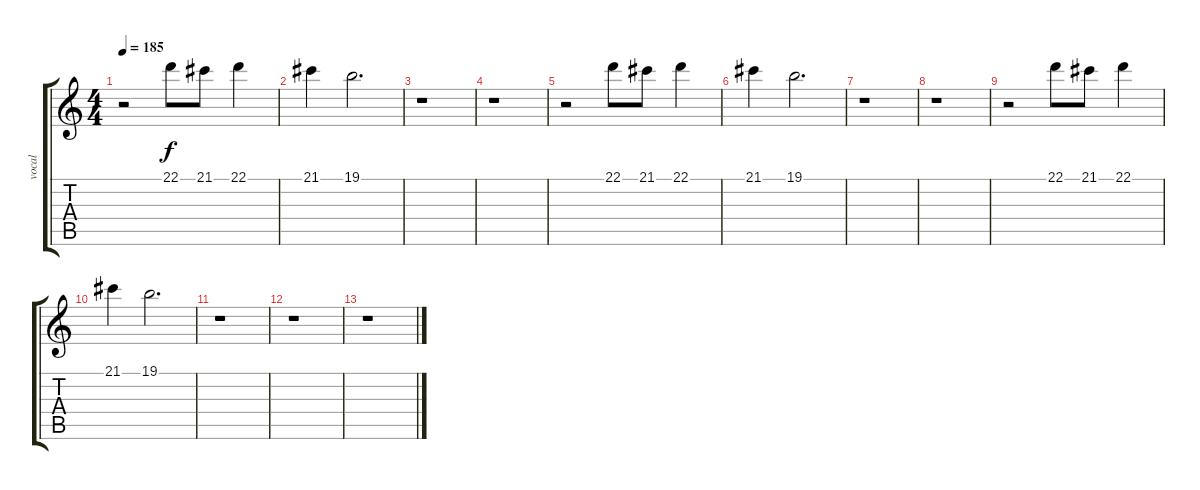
\track ("vocal" "vocal") {instrument oboe}
\staff {score tabs}
\tuning (E4 B3 G3 D3 A2 E2) {hide}
\ts (4 4)
\tempo 185
\clef g2
\ks c
r.2{dy f} 22.1.8 21.1.8 22.1.4 |
21.1.4 19.1.2{d} |
r.1 |
r.1 |
r.2 22.1.8 21.1.8 22.1.4 |
21.1.4 19.1.2{d} |
r.1 |
r.1 |
r.2 22.1.8 21.1.8 22.1.4 |
21.1.4 19.1.2{d} |
r.1 |
r.1 |
r.1
